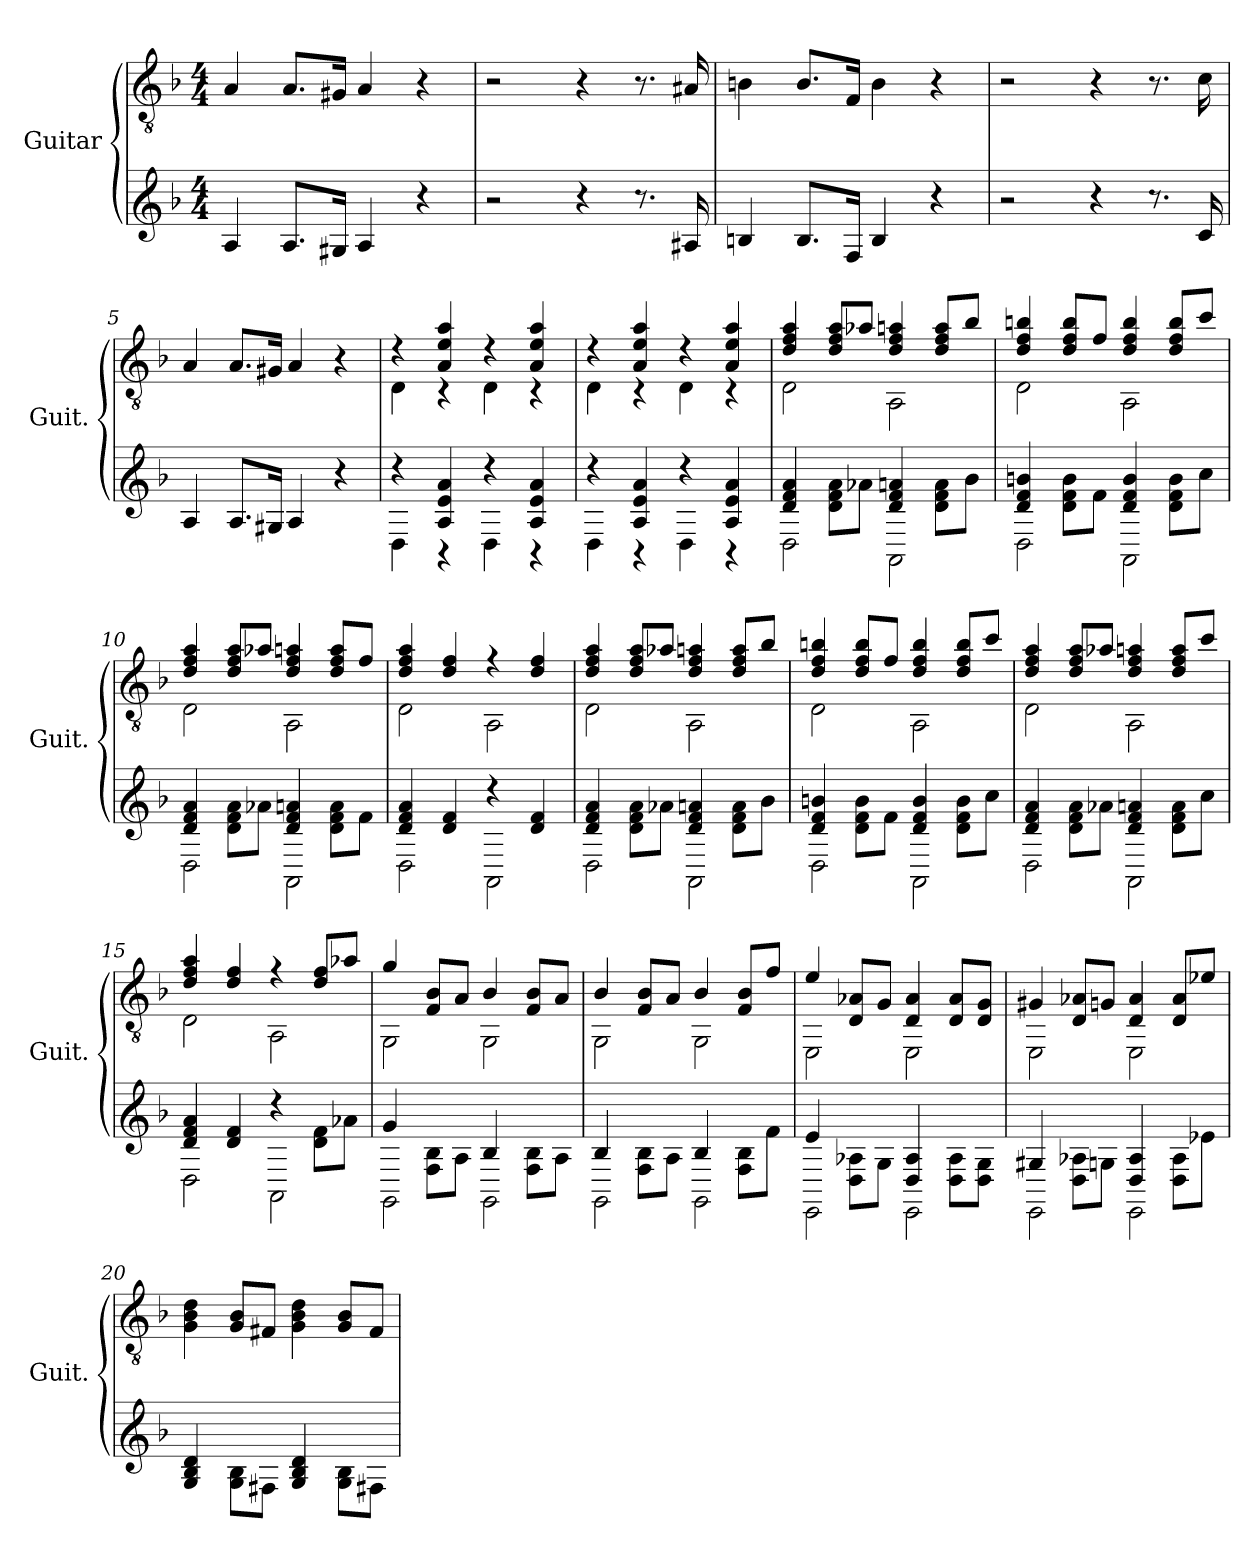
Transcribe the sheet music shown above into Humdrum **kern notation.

**kern	**kern
*part1	*part1
*staff2	*staff1
*I"Guitar	*
*I'Guit.	*
*stria6	*
*	*clefGv2
*k[b-]	*k[b-]
*M4/4	*M4/4
=1	=1
4A	4A/
8.AL	8.A/L
16G#XJk	16G#X/Jk
4A	4A/
4r	4r
=2	=2
2r	2r
4r	4r
8.r	8.r
16A#X	16A#X/
=3	=3
4B	4Bn\
8.BL	8.B/L
16FJk	16F/Jk
4B	4B\
4r	4r
=4	=4
2r	2r
4r	4r
8.r	8.r
16c	16c\
=5	=5
4A	4A/
8.AL	8.A/L
16G#XJk	16G#X/Jk
4A	4A/
4r	4r
=6	=6
*	*MM140
*^	*^
4r	4D	4r	4D\
4A 4e 4a	4r	4A/ 4e/ 4a/	4r
4r	4D	4r	4D\
4A 4e 4a	4r	4A/ 4e/ 4a/	4r
=7	=7	=7	=7
4r	4D	4r	4D\
4A 4e 4a	4r	4A/ 4e/ 4a/	4r
4r	4D	4r	4D\
4A 4e 4a	4r	4A/ 4e/ 4a/	4r
!!LO:LB:g=z	!!
=8	=8	=8	=8
4d 4f 4a	2D	4d/ 4f/ 4a/	2D\
8d\ 8f\ 8a\L	.	8d/ 8f/ 8a/L	.
8a-J	.	8a-X/J	.
4d 4f 4a	2AA	4d/ 4f/ 4an/	2AA\
8d\ 8f\ 8a\L	.	8d/ 8f/ 8a/L	.
8b-J	.	8b-/J	.
=9	=9	=9	=9
4d 4f 4b	2D	4d/ 4f/ 4bn/	2D\
8d\ 8f\ 8b\L	.	8d/ 8f/ 8b/L	.
8fJ	.	8f/J	.
4d 4f 4b	2AA	4d/ 4f/ 4b/	2AA\
8d\ 8f\ 8b\L	.	8d/ 8f/ 8b/L	.
8ccJ	.	8cc/J	.
=10	=10	=10	=10
4d 4f 4a	2D	4d/ 4f/ 4a/	2D\
8d\ 8f\ 8a\L	.	8d/ 8f/ 8a/L	.
8a-J	.	8a-X/J	.
4d 4f 4a	2AA	4d/ 4f/ 4an/	2AA\
8d\ 8f\ 8a\L	.	8d/ 8f/ 8a/L	.
8fJ	.	8f/J	.
=11	=11	=11	=11
4d 4f 4a	2D	4d/ 4f/ 4a/	2D\
4d 4f	.	4d/ 4f/	.
4r	2AA	4r	2AA\
4d 4f	.	4d/ 4f/	.
=12	=12	=12	=12
4d 4f 4a	2D	4d/ 4f/ 4a/	2D\
8d\ 8f\ 8a\L	.	8d/ 8f/ 8a/L	.
8a-J	.	8a-X/J	.
4d 4f 4a	2AA	4d/ 4f/ 4an/	2AA\
8d\ 8f\ 8a\L	.	8d/ 8f/ 8a/L	.
8b-J	.	8b-/J	.
!!LO:LB:g=z	!!
=13	=13	=13	=13
4d 4f 4b	2D	4d/ 4f/ 4bn/	2D\
8d\ 8f\ 8b\L	.	8d/ 8f/ 8b/L	.
8fJ	.	8f/J	.
4d 4f 4b	2AA	4d/ 4f/ 4b/	2AA\
8d\ 8f\ 8b\L	.	8d/ 8f/ 8b/L	.
8ccJ	.	8cc/J	.
=14	=14	=14	=14
4d 4f 4a	2D	4d/ 4f/ 4a/	2D\
8d\ 8f\ 8a\L	.	8d/ 8f/ 8a/L	.
8a-J	.	8a-X/J	.
4d 4f 4a	2AA	4d/ 4f/ 4an/	2AA\
8d\ 8f\ 8a\L	.	8d/ 8f/ 8a/L	.
8ccJ	.	8cc/J	.
=15	=15	=15	=15
4d 4f 4a	2D	4d/ 4f/ 4a/	2D\
4d 4f	.	4d/ 4f/	.
4r	2AA	4r	2AA\
8d\ 8f\L	.	8d/ 8f/L	.
8a-J	.	8a-X/J	.
=16	=16	=16	=16
4g	2GG	4g/	2GG\
8F\ 8B-\L	.	8F/ 8B-/L	.
8AJ	.	8A/J	.
4B-	2GG	4B-/	2GG\
8F\ 8B-\L	.	8F/ 8B-/L	.
8AJ	.	8A/J	.
=17	=17	=17	=17
4B-	2GG	4B-/	2GG\
8F\ 8B-\L	.	8F/ 8B-/L	.
8AJ	.	8A/J	.
4B-	2GG	4B-/	2GG\
8F\ 8B-\L	.	8F/ 8B-/L	.
8fJ	.	8f/J	.
!!LO:LB:g=z	!!
=18	=18	=18	=18
4e	2EE	4e/	2EE\
8D\ 8A-\L	.	8D/ 8A-X/L	.
8GJ	.	8G/J	.
4D 4A-	2EE	4D/ 4A-/	2EE\
8D\ 8A-\L	.	8D/ 8A-/L	.
8D\ 8G\J	.	8D/ 8G/J	.
=19	=19	=19	=19
4G#	2EE	4G#X/	2EE\
8D\ 8A-\L	.	8D/ 8A-X/L	.
8GJ	.	8Gn/J	.
4D 4A-	2EE	4D/ 4A-/	2EE\
8D\ 8A-\L	.	8D/ 8A-/L	.
8e-J	.	8e-X/J	.
*v	*v	*	*
*	*v	*v
=20	=20
4G 4B- 4d	4G\ 4B-\ 4d\
8G\ 8B-\L	8G/ 8B-/L
8F#J	8F#X/J
4G 4B- 4d	4G\ 4B-\ 4d\
8G\ 8B-\L	8G/ 8B-/L
8F#XJ	8F#/J
=	=
*-	*-
